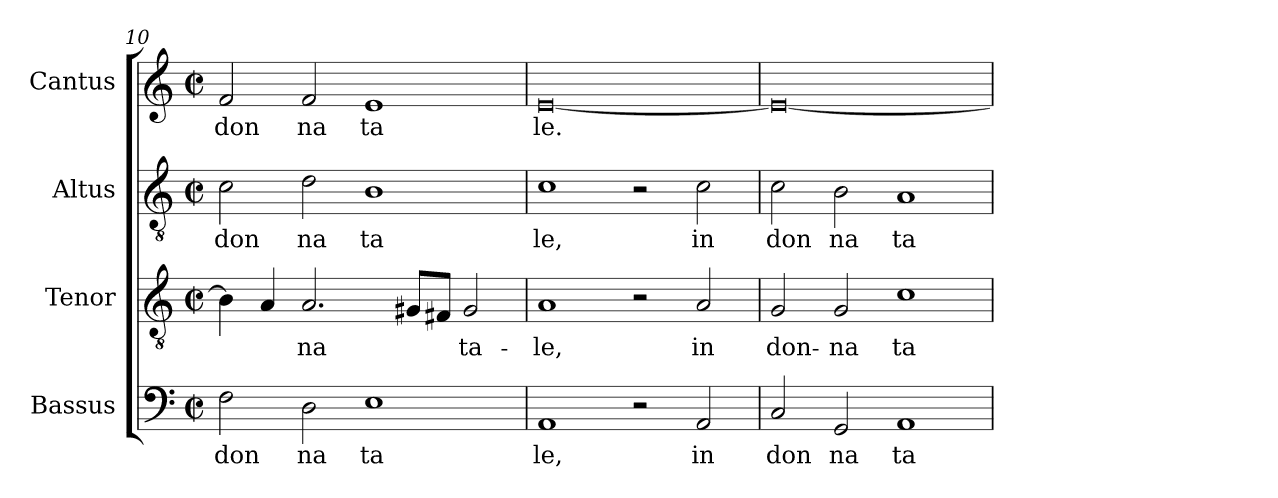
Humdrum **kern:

**kern	**text	**kern	**text	**kern	**text	**kern	**text
*part4	*part4	*part3	*part3	*part2	*part2	*part1	*part1
*staff4	*staff4	*staff3	*staff3	*staff2	*staff2	*staff1	*staff1
*I"Bassus	*	*I"Tenor	*	*I"Altus	*	*I"Cantus	*
*clefF4	*	*clefGv2	*	*clefGv2	*	*clefG2	*
*M2/2	*	*M2/2	*	*M2/2	*	*M2/2	*
*met(c|)	*	*met(c|)	*	*met(c|)	*	*met(c|)	*
=10	=10	=10	=10	=10	=10	=10	=10
!	!LO:LY:b:cj	!	!	!	!LO:LY:b:cj	!	!LO:LY:b:cj
2F\	don	4B\]	.	2c\	don	2f/	don
.	.	4A/	.	.	.	.	.
!	!LO:LY:b:cj	!	!LO:LY:b:cj	!	!LO:LY:b:cj	!	!LO:LY:b:cj
2D\	na	2.A/	-na	2d\	na	2f/	na
!	!LO:LY:b:cj	!	!	!	!LO:LY:b:cj	!	!LO:LY:b:cj
1E	ta	.	.	1B	ta	1e	ta
.	.	8G#/L	.	.	.	.	.
.	.	8F#/J	.	.	.	.	.
!	!	!	!LO:LY:b:cj	!	!	!	!
.	.	2G#/	ta-	.	.	.	.
=11	=11	=11	=11	=11	=11	=11	=11
!	!LO:LY:b:cj	!	!LO:LY:b:cj	!	!LO:LY:b:cj	!	!LO:LY:b:cj
1AA	le,	1A	-le,	1c	le,	[<0e	le.
2r	.	2r	.	2r	.	.	.
!	!LO:LY:b:cj	!	!LO:LY:b:cj	!	!LO:LY:b:cj	!	!
2AA/	in	2A/	in	2c\	in	.	.
=12	=12	=12	=12	=12	=12	=12	=12
!	!LO:LY:b:cj	!	!LO:LY:b:cj	!	!LO:LY:b:cj	!	!
2C/	don	2G/	don-	2c\	don	0e_<	.
!	!LO:LY:b:cj	!	!LO:LY:b:cj	!	!LO:LY:b:cj	!	!
2GG/	na	2G/	-na	2B\	na	.	.
!	!LO:LY:b:cj	!	!LO:LY:b:cj	!	!LO:LY:b:cj	!	!
1AA	ta	1c	ta-	1A	ta	.	.
=	=	=	=	=	=	=	=
*-	*-	*-	*-	*-	*-	*-	*-
